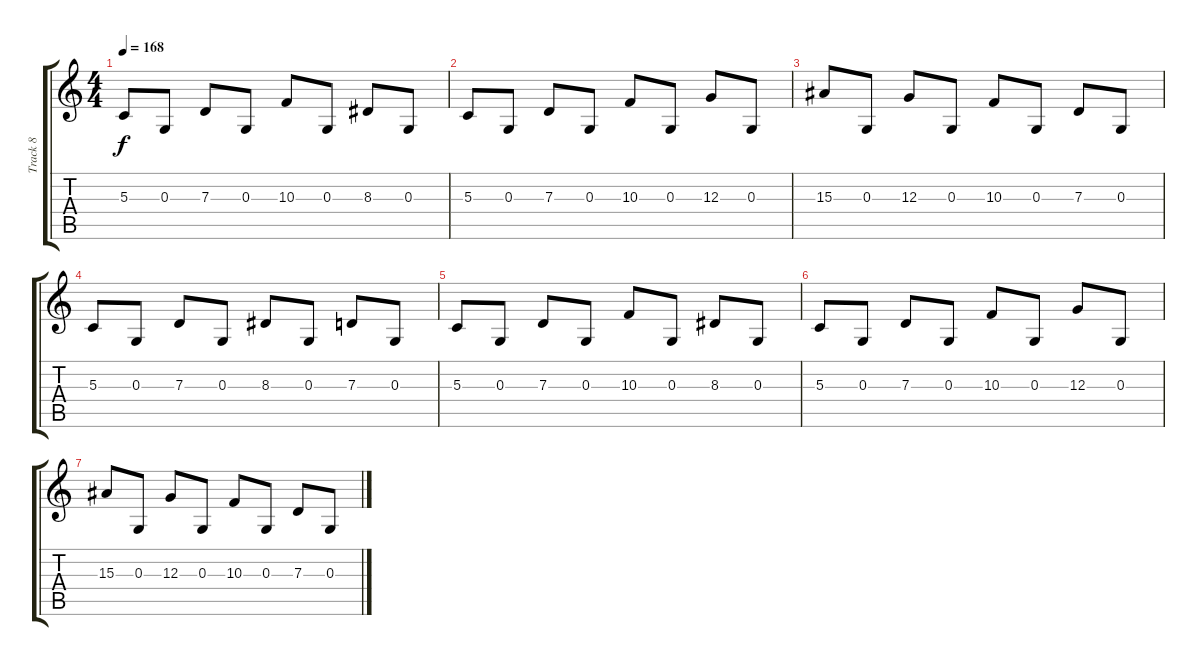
\track ("Track 8" "Track 8") {instrument harpsichord}
\staff {score tabs}
\tuning (E4 B3 G3 D3 A2 E2) {hide}
\ts (4 4)
\tempo 168
\clef g2
\ks c
5.3.8{dy f} 0.3.8 7.3.8 0.3.8 10.3.8 0.3.8 8.3.8 0.3.8 |
5.3.8 0.3.8 7.3.8 0.3.8 10.3.8 0.3.8 12.3.8 0.3.8 |
15.3.8 0.3.8 12.3.8 0.3.8 10.3.8 0.3.8 7.3.8 0.3.8 |
5.3.8 0.3.8 7.3.8 0.3.8 8.3.8 0.3.8 7.3.8 0.3.8 |
5.3.8 0.3.8 7.3.8 0.3.8 10.3.8 0.3.8 8.3.8 0.3.8 |
5.3.8 0.3.8 7.3.8 0.3.8 10.3.8 0.3.8 12.3.8 0.3.8 |
15.3.8 0.3.8 12.3.8 0.3.8 10.3.8 0.3.8 7.3.8 0.3.8
